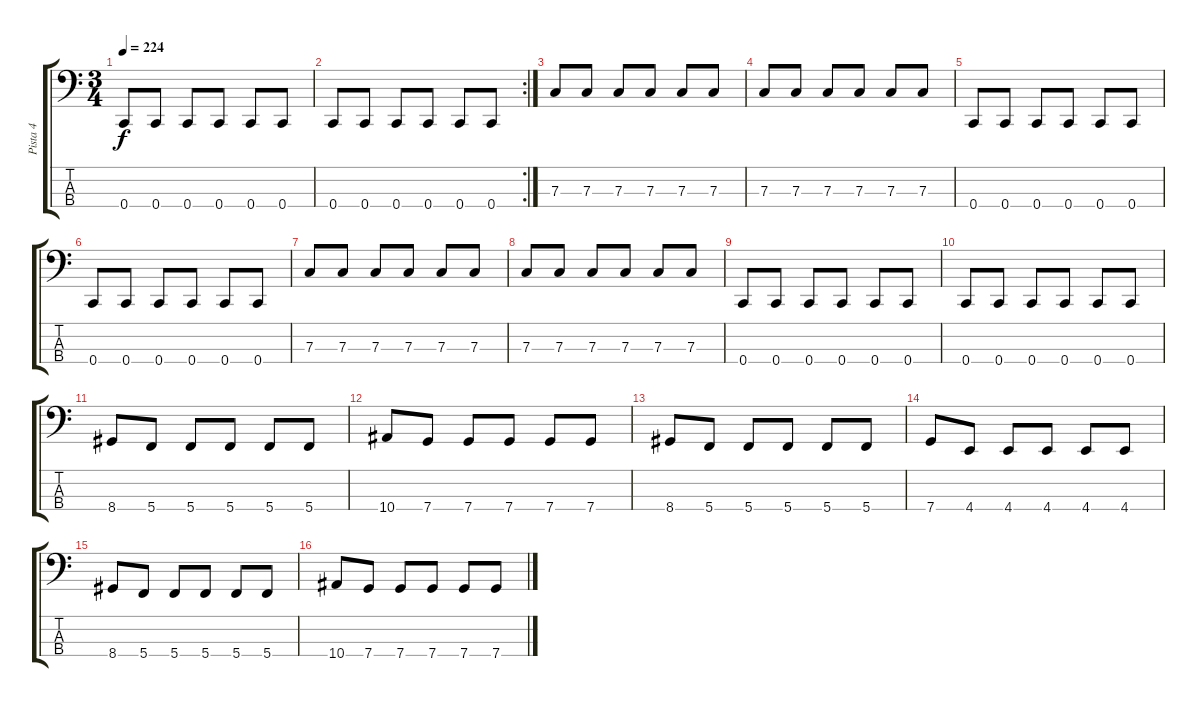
\track ("Pista 4" "Pista 4") {instrument electricbassfinger}
\staff {score tabs}
\tuning (Eb2 Bb1 F1 C1) {hide}
\ts (3 4)
\tempo 224
\clef f4
\ks c
0.4.8{dy f} 0.4.8 0.4.8 0.4.8 0.4.8 0.4.8 |
\rc 2
0.4.8 0.4.8 0.4.8 0.4.8 0.4.8 0.4.8 |
7.3.8 7.3.8 7.3.8 7.3.8 7.3.8 7.3.8 |
7.3.8 7.3.8 7.3.8 7.3.8 7.3.8 7.3.8 |
0.4.8 0.4.8 0.4.8 0.4.8 0.4.8 0.4.8 |
0.4.8 0.4.8 0.4.8 0.4.8 0.4.8 0.4.8 |
7.3.8 7.3.8 7.3.8 7.3.8 7.3.8 7.3.8 |
7.3.8 7.3.8 7.3.8 7.3.8 7.3.8 7.3.8 |
0.4.8 0.4.8 0.4.8 0.4.8 0.4.8 0.4.8 |
0.4.8 0.4.8 0.4.8 0.4.8 0.4.8 0.4.8 |
8.4.8 5.4.8 5.4.8 5.4.8 5.4.8 5.4.8 |
10.4.8 7.4.8 7.4.8 7.4.8 7.4.8 7.4.8 |
8.4.8 5.4.8 5.4.8 5.4.8 5.4.8 5.4.8 |
7.4.8 4.4.8 4.4.8 4.4.8 4.4.8 4.4.8 |
8.4.8 5.4.8 5.4.8 5.4.8 5.4.8 5.4.8 |
10.4.8 7.4.8 7.4.8 7.4.8 7.4.8 7.4.8
